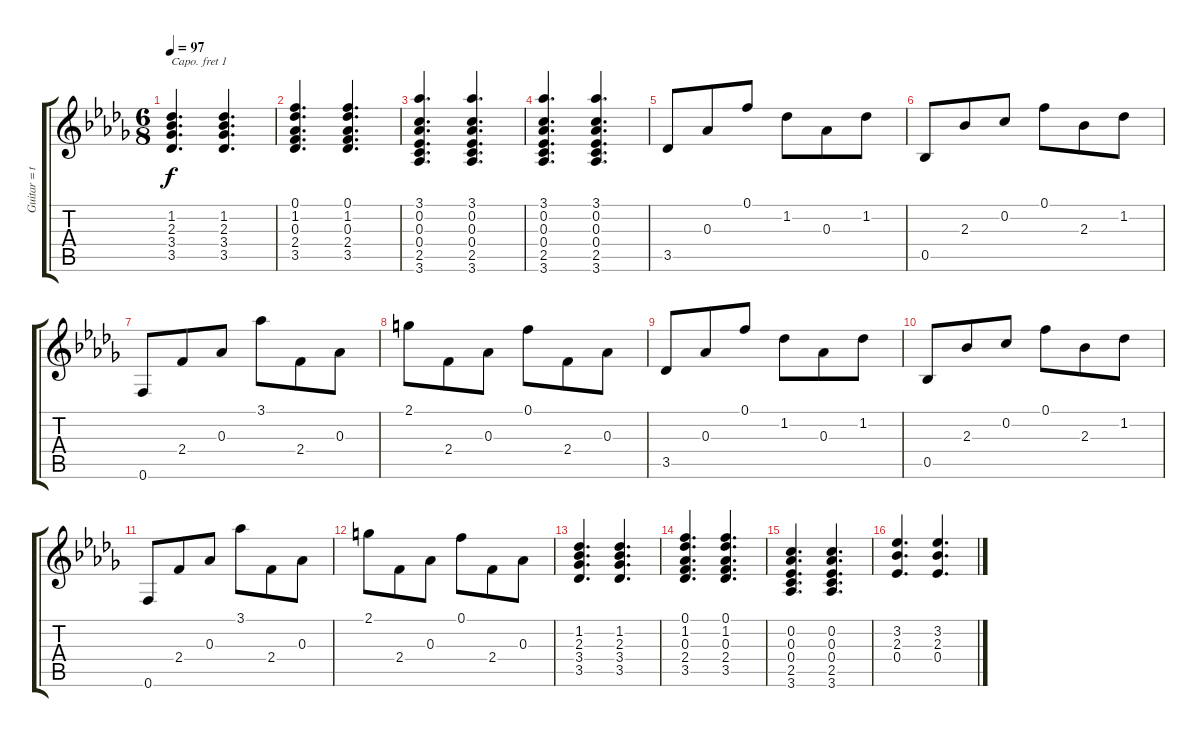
\track ("Guitar = translated piano right hand" "Guitar = t") {instrument electricguitarclean}
\staff {score tabs}
\capo 1
\tuning (E4 B3 G3 D3 A2 E2) {hide}
\ts (6 8)
\tempo 97
\clef g2
\ks db
(1.2 2.3 3.4 3.5).4{d dy f} (1.2 2.3 3.4 3.5).4{d} |
(0.1 1.2 0.3 2.4 3.5).4{d} (0.1 1.2 0.3 2.4 3.5).4{d} |
(3.1 0.2 0.3 0.4 2.5 3.6).4{d} (3.1 0.2 0.3 0.4 2.5 3.6).4{d} |
(3.1 0.2 0.3 0.4 2.5 3.6).4{d} (3.1 0.2 0.3 0.4 2.5 3.6).4{d} |
3.5.8 0.3.8 0.1.8 1.2.8 0.3.8 1.2.8 |
0.5.8 2.3.8 0.2.8 0.1.8 2.3.8 1.2.8 |
0.6.8 2.4.8 0.3.8 3.1.8 2.4.8 0.3.8 |
2.1.8 2.4.8 0.3.8 0.1.8 2.4.8 0.3.8 |
3.5.8 0.3.8 0.1.8 1.2.8 0.3.8 1.2.8 |
0.5.8 2.3.8 0.2.8 0.1.8 2.3.8 1.2.8 |
0.6.8 2.4.8 0.3.8 3.1.8 2.4.8 0.3.8 |
2.1.8 2.4.8 0.3.8 0.1.8 2.4.8 0.3.8 |
(1.2 2.3 3.4 3.5).4{d} (1.2 2.3 3.4 3.5).4{d} |
(0.1 1.2 0.3 2.4 3.5).4{d} (0.1 1.2 0.3 2.4 3.5).4{d} |
(0.2 0.3 0.4 2.5 3.6).4{d} (0.2 0.3 0.4 2.5 3.6).4{d} |
(3.2 2.3 0.4).4{d} (3.2 2.3 0.4).4{d}
